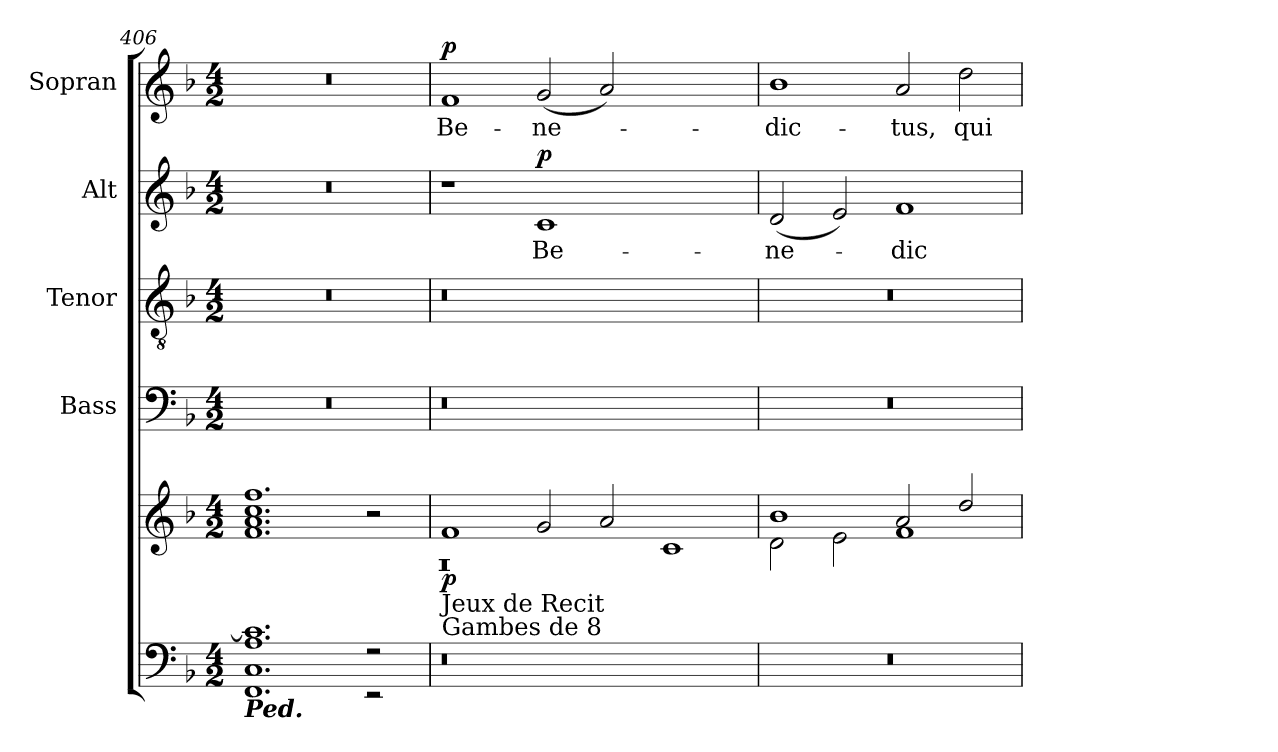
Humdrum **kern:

**kern	**kern	**dynam	**kern	**kern	**kern	**text	**dynam	**kern	**text	**dynam
*part5	*part5	*part5	*part4	*part3	*part2	*part2	*part2	*part1	*part1	*part1
*staff6	*staff5	*staff5/6	*staff4	*staff3	*staff2	*staff2	*staff2	*staff1	*staff1	*staff1
*	*	*	*I"Bass	*I"Tenor	*I"Alt	*	*	*I"Sopran	*	*
*	*	*	*I'B.	*I'T.	*I'A.	*	*	*I'S.	*	*
*clefF4	*clefG2	*	*clefF4	*clefGv2	*clefG2	*	*	*clefG2	*	*
*k[b-]	*k[b-]	*	*k[b-]	*k[b-]	*k[b-]	*	*	*k[b-]	*	*
*F:	*F:	*	*F:	*F:	*F:	*	*	*F:	*	*
*M4/2	*M4/2	*	*M4/2	*M4/2	*M4/2	*	*	*M4/2	*	*
=406	=406	=406	=406	=406	=406	=406	=406	=406	=406	=406
*^	*	*	*	*	*	*	*	*	*	*
!LO:TX:b:Bi:t=Ped.	!	!	!	!	!	!	!	!	!	!	!
1.C 1.A 1.c]	1.FF	1.f 1.a 1.cc 1.ff	.	0r	0r	0r	.	.	0r	.	.
2r	2r	2r	.	.	.	.	.	.	.	.	.
=407	=407	=407	=407	=407	=407	=407	=407	=407	=407	=407	=407
*	*	*^	*	*	*	*	*	*	*	*	*
!	!	!LO:TX:b:t=Jeux de Recit\nGambes de 8	!	!	!	!	!	!	!	!	!	!
!	!	!	!	!LO:DY:b	!	!	!	!	!	!	!LO:LY:b	!LO:DY:a
*v	*v	*	*	*	*	*	*	*	*	*	*	*
0r	1f	0rG	p	0r	0r	1r	.	.	1f	Be-	p
!	!	!	!	!	!	!	!LO:LY:b	!LO:DY:a	!	!LO:LY:b	!
.	2g/	.	.	.	.	1c	Be-	p	(<2g/	-ne-	.
.	2a/	.	.	.	.	.	.	.	2a/)	.	.
1ryy	1ryy	1c	.	1ryy	1ryy	1ryy	.	.	1ryy	.	.
=408	=408	=408	=408	=408	=408	=408	=408	=408	=408	=408	=408
!	!	!	!	!	!	!	!LO:LY:b	!	!	!LO:LY:b	!
0r	1b-	2d\	.	0r	0r	(<2d/	-ne-	.	1b-	-dic-	.
.	.	2e\	.	.	.	2e/)	.	.	.	.	.
!	!	!	!	!	!	!	!LO:LY:b	!	!	!LO:LY:b	!
.	2a/	1f	.	.	.	1f	-dic-	.	2a/	-tus,	.
!	!	!	!	!	!	!	!	!	!	!LO:LY:b	!
.	2dd/	.	.	.	.	.	.	.	2dd\	qui	.
*	*v	*v	*	*	*	*	*	*	*	*	*
=	=	=	=	=	=	=	=	=	=	=
*-	*-	*-	*-	*-	*-	*-	*-	*-	*-	*-
